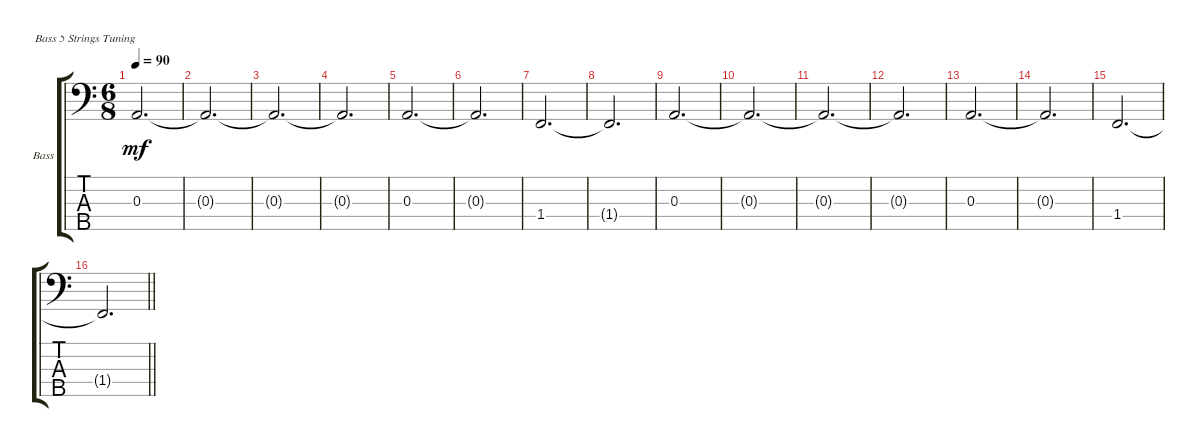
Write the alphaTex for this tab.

\defaultSystemsLayout 4
\bracketExtendMode groupsimilarinstruments
\firstSystemTrackNameOrientation horizontal
\otherSystemsTrackNameOrientation horizontal
\track ("Electric Bass" "Bass") {multiBarRest instrument electricbassfinger}
\staff {score tabs}
\tuning (G2 D2 A1 E1 B0)
\ts (6 8)
\tempo 90
\clef f4
\ks c
0.3.2{d dy mf} |
0.3{t}.2{d} |
0.3{t}.2{d} |
0.3{t}.2{d} |
0.3.2{d} |
0.3{t}.2{d} |
1.4.2{d} |
1.4{t}.2{d} |
0.3.2{d} |
0.3{t}.2{d} |
0.3{t}.2{d} |
0.3{t}.2{d} |
0.3.2{d} |
0.3{t}.2{d} |
1.4.2{d} |
\barLineRight lightlight
1.4{t}.2{d}
